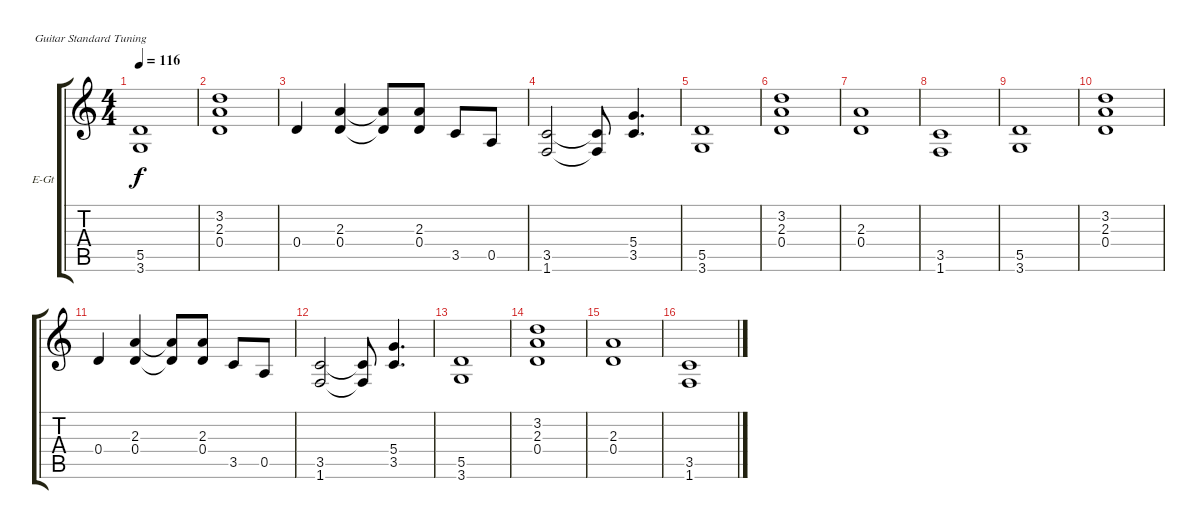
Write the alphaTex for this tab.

\bracketExtendMode groupsimilarinstruments
\firstSystemTrackNameOrientation horizontal
\otherSystemsTrackNameOrientation horizontal
\track ("Guitare elec" "E-Gt") {instrument electricguitarclean}
\staff {score tabs}
\tuning (E4 B3 G3 D3 A2 E2)
\ts (4 4)
\tempo 116
\clef g2
\ks c
(5.5 3.6).1{dy f} |
(3.2 2.3 0.4).1 |
0.4.4 (2.3 0.4).4 (2.3{t} 0.4{t}).8 (2.3 0.4).8 3.5.8 0.5.8 |
(3.5 1.6).2 (3.5{t} 1.6{t}).8 (5.4 3.5).4{d} |
(5.5 3.6).1 |
(3.2 2.3 0.4).1 |
(2.3 0.4).1 |
(3.5 1.6).1 |
(5.5 3.6).1 |
(3.2 2.3 0.4).1 |
0.4.4 (2.3 0.4).4 (2.3{t} 0.4{t}).8 (2.3 0.4).8 3.5.8 0.5.8 |
(3.5 1.6).2 (3.5{t} 1.6{t}).8 (5.4 3.5).4{d} |
(5.5 3.6).1 |
(3.2 2.3 0.4).1 |
(2.3 0.4).1 |
(3.5 1.6).1
